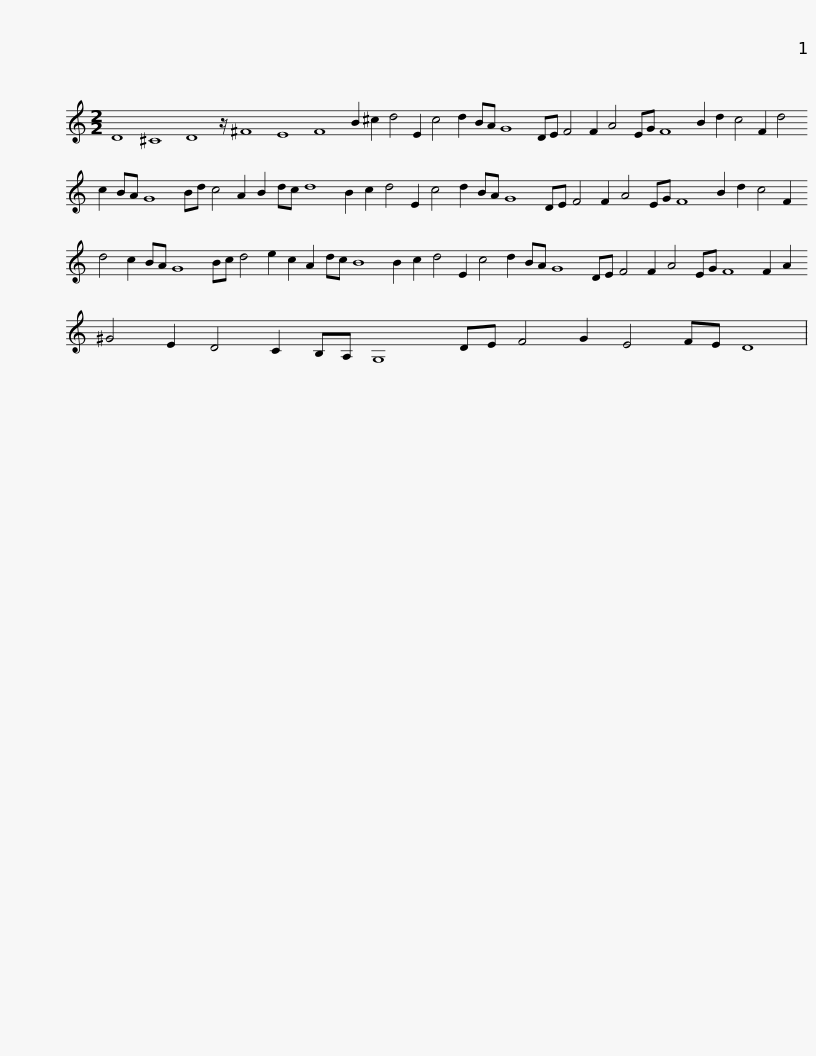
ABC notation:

X:1
L:1/8
M:2/2
I:linebreak $
K:C
V:1 treble
V:1
 D8 ^C8 D8 z/ ^F8 E8 F8 B2 ^c2 d4 E2 c4 d2 BA G8 DE F4 F2 A4 EG F8 B2 d2 c4 F2 d4 c2 BA G8 Bd c4 A2 B2 dc d8 B2 c2 d4 E2 c4 d2 BA G8 DE F4 F2 A4 EG F8 B2 d2 c4 F2 d4 c2 BA G8 Bc d4 e2 c2 A2 dc B8 B2 c2 d4 E2 c4 d2 BA G8 DE F4 F2 A4 EG F8 F2 A2 ^G4 E2 D4 C2 B,A, G,8 DE F4 G2 E4 FE D8 | %1
